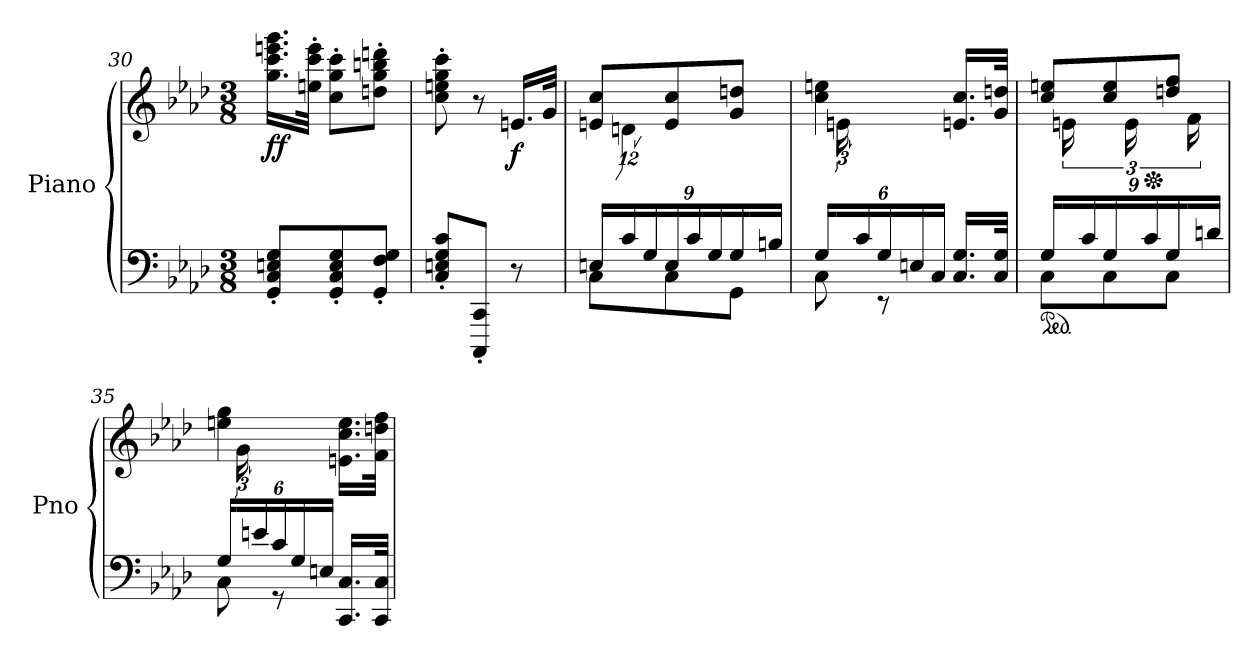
**kern	**kern	**dynam
*part1	*part1	*part1
*staff2	*staff1	*staff1/2
*I"Piano	*	*
*I'Pno	*	*
*clefF4	*clefG2	*
*k[b-e-a-d-]	*k[b-e-a-d-]	*
*M3/8	*M3/8	*
=30	=30	=30
!	!	!LO:DY:b
8GG/' 8C/' 8En/' 8G/'L	16.gg\ 16.ccc\ 16.eeen\ 16.ggg\LL	ff
.	32een\' 32ccc\' 32eee\'JJk	.
8GG/' 8C/' 8E/' 8G/'	8cc\' 8gg\' 8ccc\'L	.
8GG/' 8F/' 8G/'J	8ddn\' 8gg\' 8bbn\' 8dddn\'J	.
=31	=31	=31
8C/' 8En/' 8G/' 8c/'L	8cc\' 8een\' 8gg\' 8ccc\'	.
8CCC/' 8CC/'J	8r	.
!	!	!LO:DY:b
8r	16.en/LL	f
.	32g/JJk	.
!!LO:PB:g=z
=32	=32	=32
*Xbrackettup	*	*
*^	*^	*
24En/LL	8C\L	8en/ 8cc/L	24%7ryy	.
24c/	.	.	.	.
24G/	.	.	.	.
24E/	8C\	8e/ 8cc/	.	.
24c/	.	.	.	.
24G/	.	.	.	.
24G/	8GG\J	8g/ 8ddn/J	.	.
24ryy	.	.	24dn\	.
24Bn/JJ	.	.	24ryy	.
=33	=33	=33	=33	=33
24G/LL	8C\	4cc\ 4een\	24ryy	.
24ryy	.	.	24en\	.
24c/	.	.	24%7ryy	.
24G/	8r	.	.	.
24En/	.	.	.	.
24C/JJ	.	.	.	.
16.C/ 16.G/LL	8rBByy	16.en/ 16.cc/LL	.	.
32C/ 32G/JJk	.	32g/ 32ddn/JJk	.	.
=34	=34	=34	=34	=34
*ped	*	*	*	*
24G/LL	8C\L	8cc/ 8een/L	24ryy	.
24ryy	.	.	24en\	.
24c/	.	.	12ryy	.
24G/	8C\	8cc/ 8ee/	.	.
24ryy	.	.	24e\	.
*	*	*Xped	*	*
24c/	.	.	12ryy	.
24G/	8C\J	8ddn/ 8ff/J	.	.
24ryy	.	.	24f\	.
24dn/JJ	.	.	24ryy	.
=35	=35	=35	=35	=35
24G/LL	8C\	4een\ 4gg\	24ryy	.
24ryy	.	.	24g\	.
24en/	.	.	24%7ryy	.
24c/	8r	.	.	.
24G/	.	.	.	.
24En/JJ	.	.	.	.
16.CC/ 16.C/LL	8ryy	16.en\ 16.cc\ 16.ee\LL	.	.
32CC/ 32C/JJk	.	32f\ 32ddn\ 32ff\JJk	.	.
*v	*v	*	*	*
*	*v	*v	*
=	=	=
*-	*-	*-
